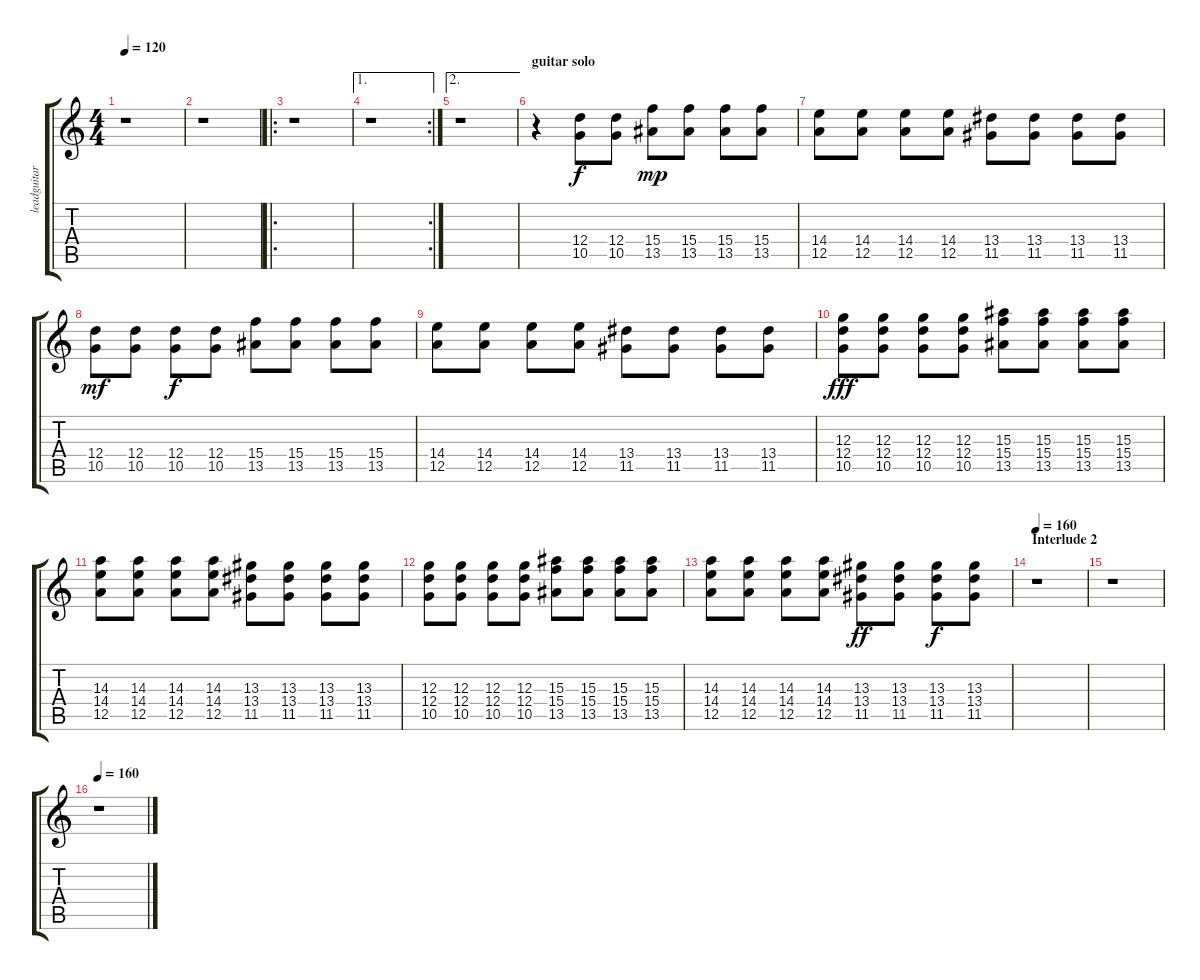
\track ("leadguitar" "leadguitar") {instrument distortionguitar}
\staff {score tabs}
\tuning (E4 B3 G3 D3 A2 D2) {hide}
\ts (4 4)
\tempo 120
\clef g2
\ks c
r.1{dy f} |
r.1 |
\ro
r.1 |
\ae 1
\rc 2
r.1 |
\ae 2
r.1 |
\section ("" "guitar solo")
r.4 (12.4 10.5).8 (12.4 10.5).8 (15.4 13.5).8{dy mp} (15.4 13.5).8 (15.4 13.5).8 (15.4 13.5).8 |
(14.4 12.5).8 (14.4 12.5).8 (14.4 12.5).8 (14.4 12.5).8 (13.4 11.5).8 (13.4 11.5).8 (13.4 11.5).8 (13.4 11.5).8 |
(12.4 10.5).8{dy mf} (12.4 10.5).8 (12.4 10.5).8{dy f} (12.4 10.5).8 (15.4 13.5).8 (15.4 13.5).8 (15.4 13.5).8 (15.4 13.5).8 |
(14.4 12.5).8 (14.4 12.5).8 (14.4 12.5).8 (14.4 12.5).8 (13.4 11.5).8 (13.4 11.5).8 (13.4 11.5).8 (13.4 11.5).8 |
(12.3 12.4 10.5).8{dy fff} (12.3 12.4 10.5).8 (12.3 12.4 10.5).8 (12.3 12.4 10.5).8 (15.3 15.4 13.5).8 (15.3 15.4 13.5).8 (15.3 15.4 13.5).8 (15.3 15.4 13.5).8 |
(14.3 14.4 12.5).8 (14.3 14.4 12.5).8 (14.3 14.4 12.5).8 (14.3 14.4 12.5).8 (13.3 13.4 11.5).8 (13.3 13.4 11.5).8 (13.3 13.4 11.5).8 (13.3 13.4 11.5).8 |
(12.3 12.4 10.5).8 (12.3 12.4 10.5).8 (12.3 12.4 10.5).8 (12.3 12.4 10.5).8 (15.3 15.4 13.5).8 (15.3 15.4 13.5).8 (15.3 15.4 13.5).8 (15.3 15.4 13.5).8 |
(14.3 14.4 12.5).8 (14.3 14.4 12.5).8 (14.3 14.4 12.5).8 (14.3 14.4 12.5).8 (13.3 13.4 11.5).8{dy ff} (13.3 13.4 11.5).8 (13.3 13.4 11.5).8{dy f} (13.3 13.4 11.5).8 |
\section ("" "Interlude 2")
\tempo 160
r.1 |
r.1 |
\tempo 160
r.1
